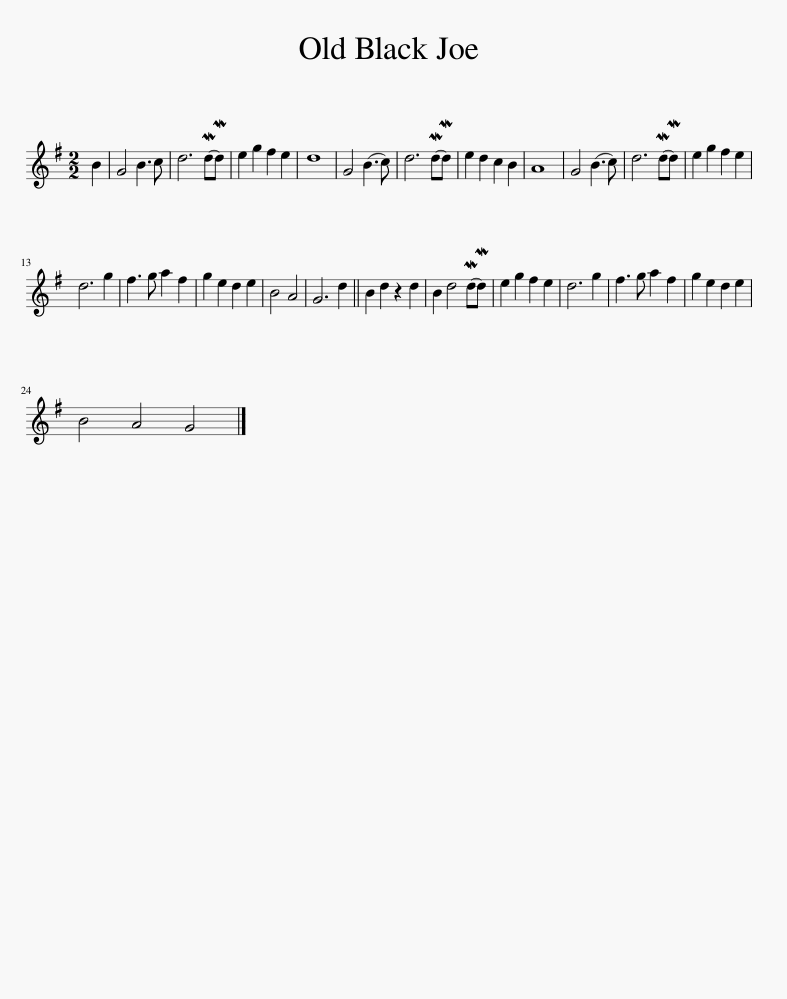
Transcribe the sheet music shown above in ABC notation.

X:1
L:1/8
M:2/2
I:linebreak $
K:G
V:1 treble
V:1
 B2 | G4 B3 c | d6 (MdMd) | e2 g2 f2 e2 | d8 | %5
 G4 (B3 c) | d6 (MdMd) | e2 d2 c2 B2 | A8 | G4 (B3 c) | %10
 d6 (MdMd) | e2 g2 f2 e2 |$ d6 g2 | f3 g a2 f2 | g2 e2 d2 e2 | %15
 B4 A4 | G6 d2 || B2 d2 z2 d2 | B2 d4 (MdMd) | e2 g2 f2 e2 | %20
 d6 g2 | f3 g a2 f2 | g2 e2 d2 e2 |$ B4 A4 G4 |] %24
